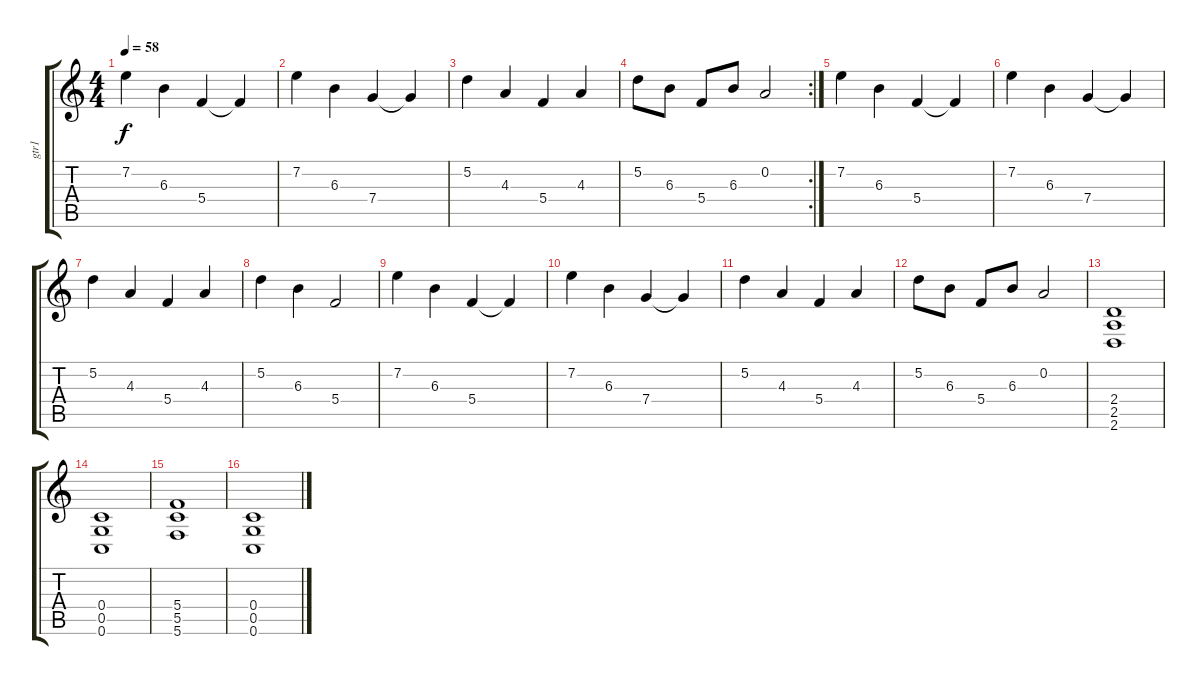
\track ("gtr1" "gtr1") {instrument distortionguitar}
\staff {score tabs}
\tuning (D4 A3 F3 C3 G2 C2) {hide}
\ts (4 4)
\tempo 58
\clef g2
\ks c
7.2.4{dy f} 6.3.4 5.4.4 5.4{t}.4 |
7.2.4 6.3.4 7.4.4 7.4{t}.4 |
5.2.4 4.3.4 5.4.4 4.3.4 |
\rc 2
5.2.8 6.3.8 5.4.8 6.3.8 0.2.2 |
7.2.4 6.3.4 5.4.4 5.4{t}.4 |
7.2.4 6.3.4 7.4.4 7.4{t}.4 |
5.2.4 4.3.4 5.4.4 4.3.4 |
5.2.4 6.3.4 5.4.2 |
7.2.4 6.3.4 5.4.4 5.4{t}.4 |
7.2.4 6.3.4 7.4.4 7.4{t}.4 |
5.2.4 4.3.4 5.4.4 4.3.4 |
5.2.8 6.3.8 5.4.8 6.3.8 0.2.2 |
(2.4 2.5 2.6).1 |
(0.4 0.5 0.6).1 |
(5.4 5.5 5.6).1 |
(0.4 0.5 0.6).1
